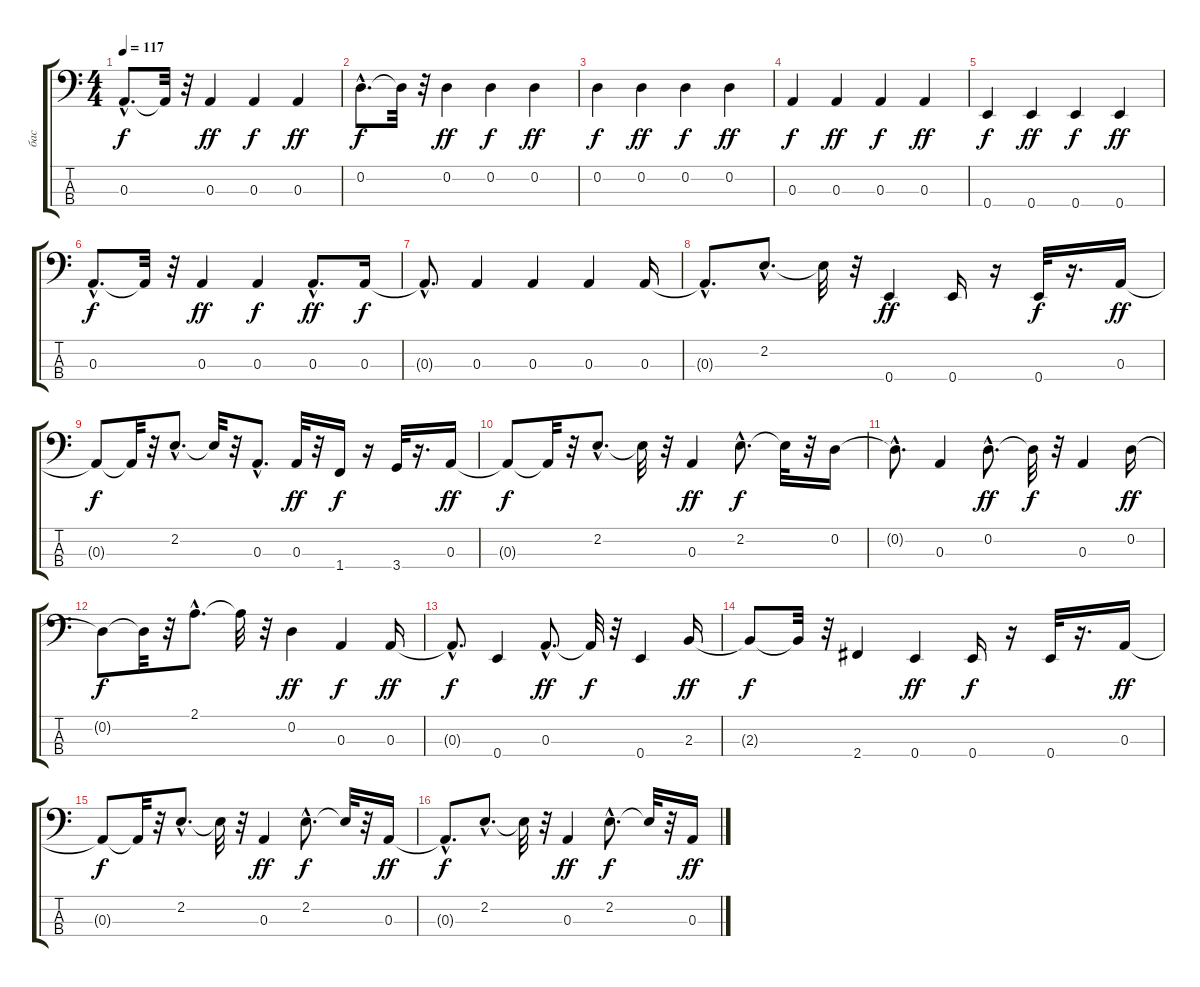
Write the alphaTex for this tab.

\track ("бас" "бас") {instrument fretlessbass}
\staff {score tabs}
\tuning (G2 D2 A1 E1) {hide}
\ts (4 4)
\tempo 117
\clef f4
\ks c
0.3{hac}.8{d dy f} 0.3{t}.32 r.32 0.3.4{dy ff} 0.3.4{dy f} 0.3.4{dy ff} |
0.2{hac}.8{d dy f} 0.2{t}.32 r.32 0.2.4{dy ff} 0.2.4{dy f} 0.2.4{dy ff} |
0.2.4{dy f} 0.2.4{dy ff} 0.2.4{dy f} 0.2.4{dy ff} |
0.3.4{dy f} 0.3.4{dy ff} 0.3.4{dy f} 0.3.4{dy ff} |
0.4.4{dy f} 0.4.4{dy ff} 0.4.4{dy f} 0.4.4{dy ff} |
0.3{hac}.8{d dy f} 0.3{t}.32 r.32 0.3.4{dy ff} 0.3.4{dy f} 0.3{hac}.8{d dy ff} 0.3.16{dy f} |
0.3{hac t}.8{d} 0.3.4 0.3.4 0.3.4 0.3.16 |
0.3{hac t}.8{d} 2.2{hac}.8{d} 2.2{t}.32 r.32 0.4.4{dy ff} 0.4.16 r.16 0.4.32{dy f} r.16{d} 0.3.16{dy ff} |
0.3{t}.8{dy f} 0.3{t}.32 r.32 2.2{hac}.8{d} 2.2{t}.32 r.32 0.3{hac}.8{d} 0.3.32{dy ff} r.32 1.4.16{dy f} r.16 3.4.32 r.16{d} 0.3.16{dy ff} |
0.3{t}.8{dy f} 0.3{t}.32 r.32 2.2{hac}.8{d} 2.2{t}.32 r.32 0.3.4{dy ff} 2.2{hac}.8{d dy f} 2.2{t}.32 r.32 0.2.16 |
0.2{hac t}.8{d} 0.3.4 0.2{hac}.8{d dy ff} 0.2{t}.32{dy f} r.32 0.3.4 0.2.16{dy ff} |
0.2{t}.8{dy f} 0.2{t}.32 r.32 2.1{hac}.8{d} 2.1{t}.32 r.32 0.2.4{dy ff} 0.3.4{dy f} 0.3.16{dy ff} |
0.3{hac t}.8{d dy f} 0.4.4 0.3{hac}.8{d dy ff} 0.3{t}.32{dy f} r.32 0.4.4 2.3.16{dy ff} |
2.3{t}.8{dy f} 2.3{t}.32 r.32 2.4.4 0.4.4{dy ff} 0.4.16{dy f} r.16 0.4.32 r.16{d} 0.3.16{dy ff} |
0.3{t}.8{dy f} 0.3{t}.32 r.32 2.2{hac}.8{d} 2.2{t}.32 r.32 0.3.4{dy ff} 2.2{hac}.8{d dy f} 2.2{t}.32 r.32 0.3.16{dy ff} |
0.3{hac t}.8{d dy f} 2.2{hac}.8{d} 2.2{t}.32 r.32 0.3.4{dy ff} 2.2{hac}.8{d dy f} 2.2{t}.32 r.32 0.3.16{dy ff}
